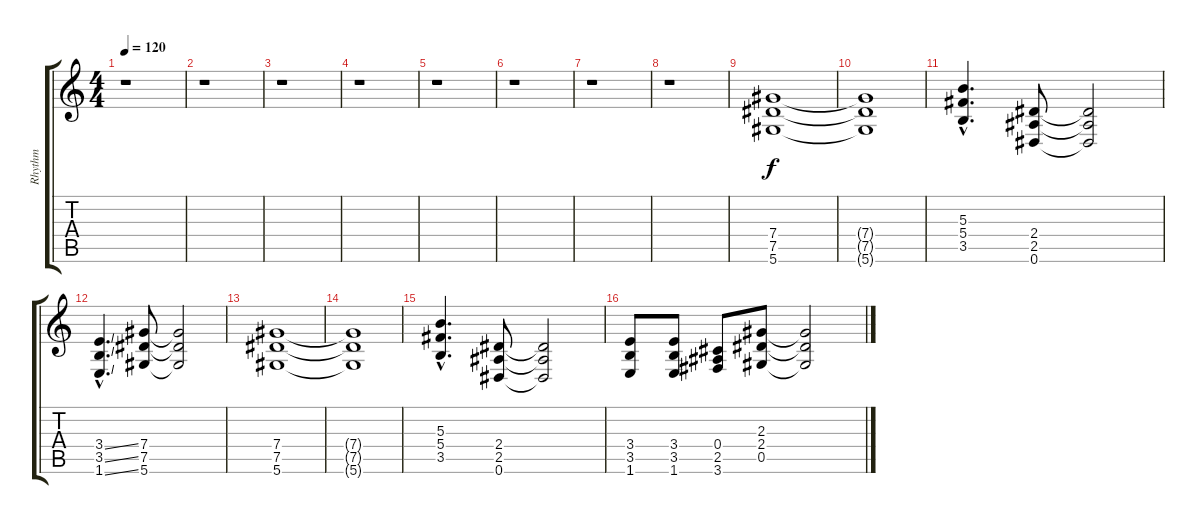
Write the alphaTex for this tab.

\track ("Rhythm" "Rhythm") {instrument distortionguitar}
\staff {score tabs}
\tuning (Eb4 Bb3 Gb3 Db3 Ab2 Eb2) {hide}
\ts (4 4)
\tempo 120
\clef g2
\ks c
r.1{dy f instrument distortionguitar} |
r.1 |
r.1 |
r.1 |
r.1 |
r.1 |
r.1 |
r.1 |
(7.4 7.5 5.6).1 |
(7.4{t} 7.5{t} 5.6{t}).1 |
(5.3{hac} 5.4{hac} 3.5{hac}).4{d} (2.4 2.5 0.6).8 (2.4{t} 2.5{t} 0.6{t}).2 |
(3.4{ss hac} 3.5{ss hac} 1.6{ss hac}).4{d} (7.4 7.5 5.6).8 (7.4{t} 7.5{t} 5.6{t}).2 |
(7.4 7.5 5.6).1 |
(7.4{t} 7.5{t} 5.6{t}).1 |
(5.3{hac} 5.4{hac} 3.5{hac}).4{d} (2.4 2.5 0.6).8 (2.4{t} 2.5{t} 0.6{t}).2 |
(3.4 3.5 1.6).8 (3.4 3.5 1.6).8 (0.4 2.5 3.6).8 (2.3 2.4 0.5).8 (2.3{t} 2.4{t} 0.5{t}).2
